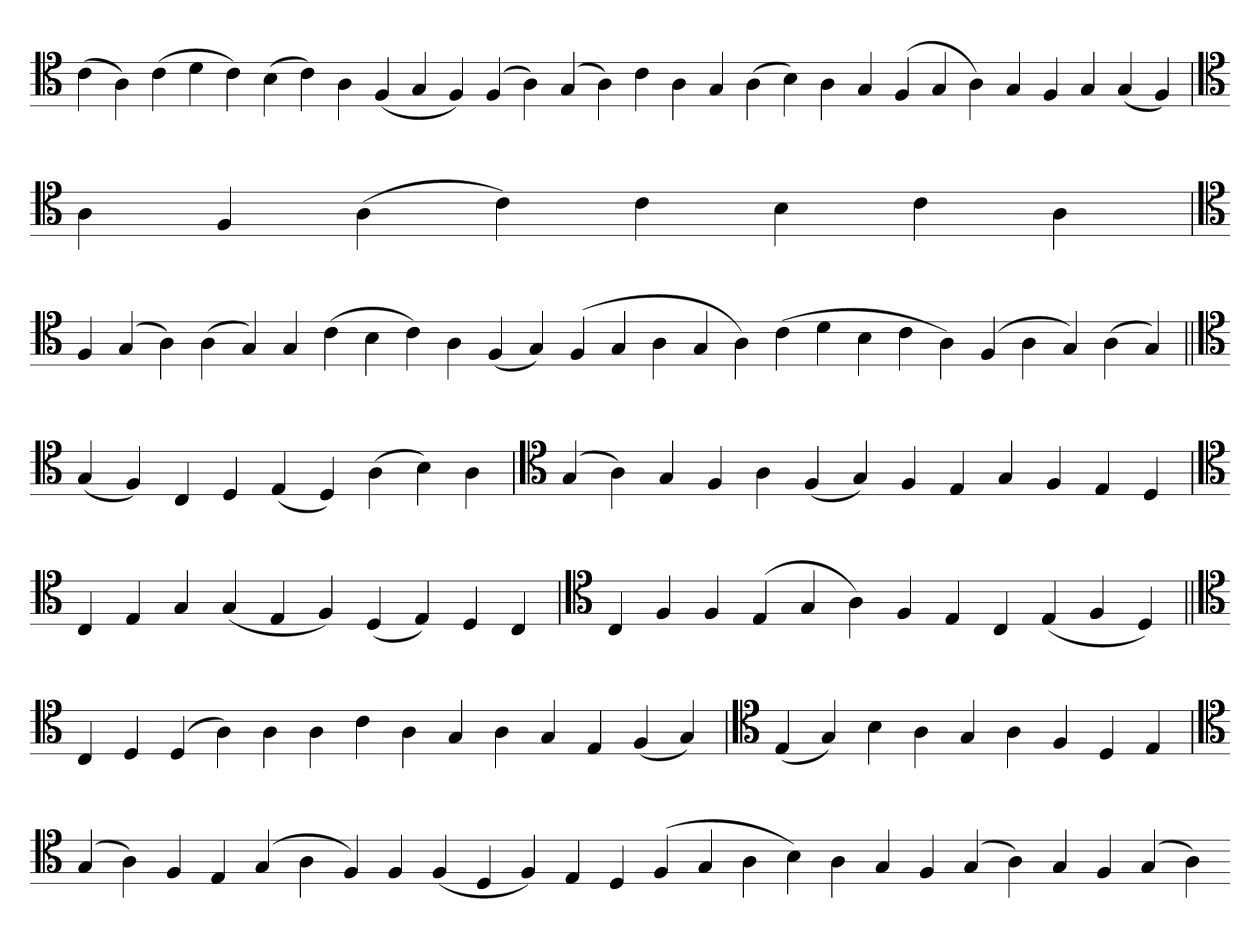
**kern
*part1
*staff1
*clefC4
=
(4c
4A)
(4c
4d
4c)
(4B
4c)
4A
(4F
4G
4F)
(4F
4A)
(4G
4A)
4c
4A
4G
(4A
4B)
4A
4G
(4F
4G
4A)
4G
4F
4G
(4G
4F)
='
*clefC4
4A
4F
(4A
4c)
4c
4B
4c
4A
=`
*clefC4
4F
(4G
4A)
(4A
4G)
4G
(4c
4B
4c)
4A
(4F
4G)
(4F
4G
4A
4G
4A)
(4c
4d
4B
4c
4A)
(4F
4A
4G)
(4A
4G)
=||
*clefC4
(4G
4F)
4C
4D
(4E
4D)
(4A
4B)
4A
=`
*clefC4
(4G
4A)
4G
4F
4A
(4F
4G)
4F
4E
4G
4F
4E
4D
='
*clefC4
4C
4E
4G
(4G
4E
4F)
(4D
4E)
4D
4C
=`
*clefC4
4C
4F
4F
(4E
4G
4A)
4F
4E
4C
(4E
4F
4D)
=||
*clefC4
4C
4D
(4D
4A)
4A
4A
4c
4A
4G
4A
4G
4E
(4F
4G)
=`
*clefC4
(4E
4G)
4B
4A
4G
4A
4F
4D
4E
=`
*clefC4
(4G
4A)
4F
4E
(4G
4A
4F)
4F
(4F
4D
4F)
4E
4D
(4F
4G
4A
4B)
4A
4G
4F
(4G
4A)
4G
4F
(4G
4A)
=-
*-
